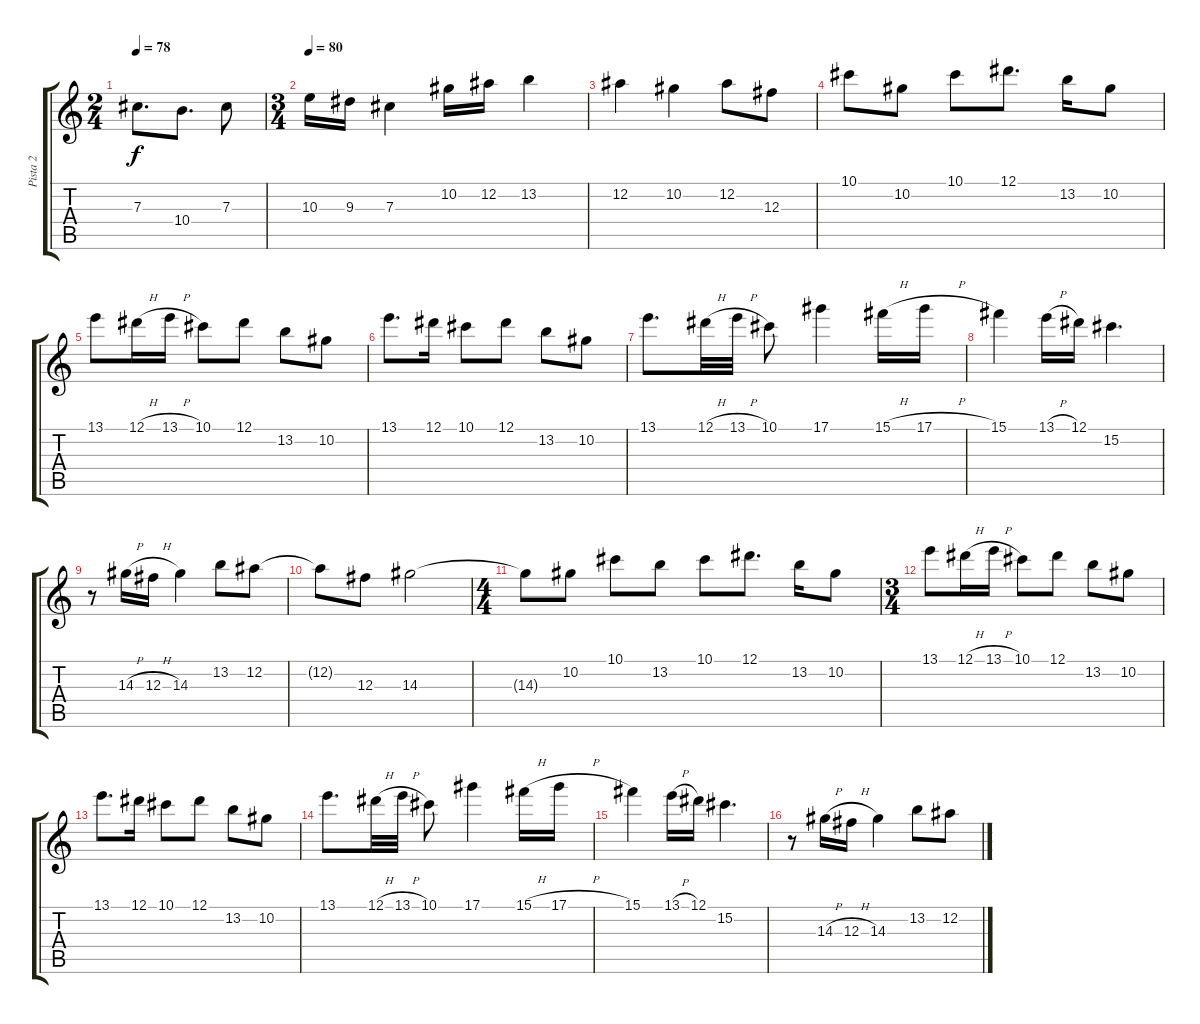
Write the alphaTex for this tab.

\track ("Pista 2" "Pista 2") {instrument acousticguitarsteel}
\staff {score tabs}
\tuning (Eb4 Bb3 Gb3 Db3 Ab2 Eb2) {hide}
\ts (2 4)
\tempo 78
\clef g2
\ks c
7.3.8{d dy f} 10.4.8{d} 7.3.8 |
\ts (3 4)
\tempo 80
10.3.16 9.3.16 7.3.4 10.2.16 12.2.16 13.2.4 |
12.2.4 10.2.4 12.2.8 12.3.8 |
10.1.8 10.2.8 10.1.8 12.1.8{d} 13.2.16 10.2.8 |
13.1.8 12.1{h}.16 13.1{h}.16 10.1.8 12.1.8 13.2.8 10.2.8 |
13.1.8{d} 12.1.16 10.1.8 12.1.8 13.2.8 10.2.8 |
13.1.8{d} 12.1{h}.32 13.1{h}.32 10.1.8 17.1.4 15.1{h}.16 17.1{h}.16 |
15.1.4 13.1{h}.16 12.1.16 15.2.4{d} |
r.8 14.3{h}.16 12.3{h}.16 14.3.4 13.2.8 12.2.8 |
12.2{t}.8 12.3.8 14.3.2 |
\ts (4 4)
14.3{t}.8 10.2.8 10.1.8 13.2.8 10.1.8 12.1.8{d} 13.2.16 10.2.8 |
\ts (3 4)
13.1.8 12.1{h}.16 13.1{h}.16 10.1.8 12.1.8 13.2.8 10.2.8 |
13.1.8{d} 12.1.16 10.1.8 12.1.8 13.2.8 10.2.8 |
13.1.8{d} 12.1{h}.32 13.1{h}.32 10.1.8 17.1.4 15.1{h}.16 17.1{h}.16 |
15.1.4 13.1{h}.16 12.1.16 15.2.4{d} |
r.8 14.3{h}.16 12.3{h}.16 14.3.4 13.2.8 12.2.8
